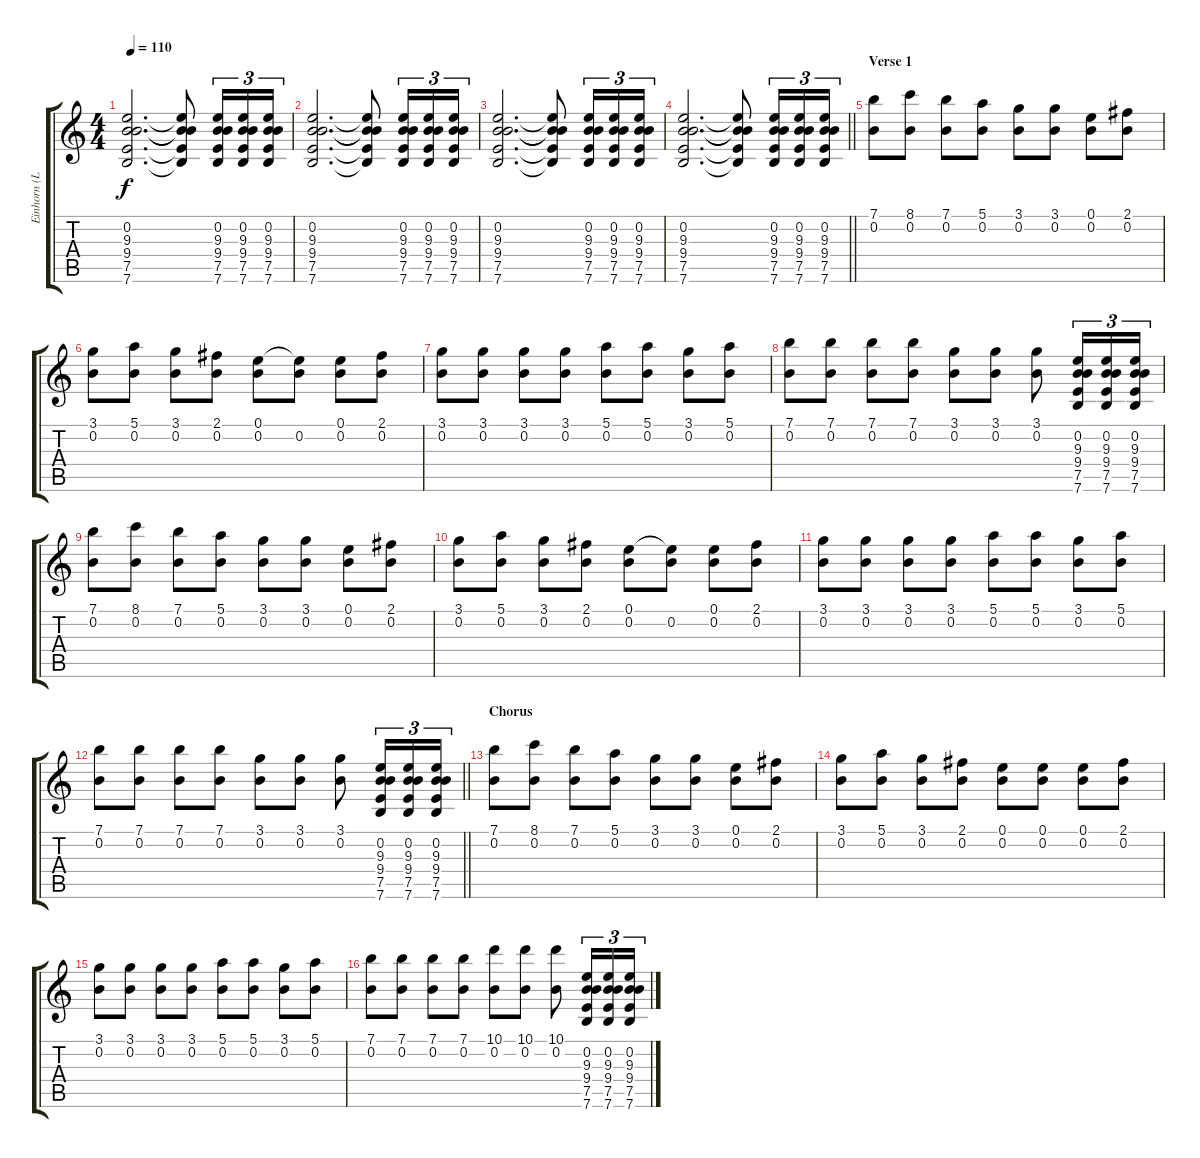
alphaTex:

\track ("Einhorn (Lute/Ac. Guitar)" "Einhorn (L") {instrument acousticguitarsteel}
\staff {score tabs}
\tuning (E4 B3 G3 D3 A2 E2) {hide}
\ts (4 4)
\tempo 110
\clef g2
\ks c
(0.2 9.3 9.4 7.5 7.6).2{d dy f} (0.2{t} 9.3{t} 9.4{t} 7.5{t} 7.6{t}).8 (0.2 9.3 9.4 7.5 7.6).16{tu (3 2)} (0.2 9.3 9.4 7.5 7.6).16{tu (3 2)} (0.2 9.3 9.4 7.5 7.6).16{tu (3 2)} |
(0.2 9.3 9.4 7.5 7.6).2{d} (0.2{t} 9.3{t} 9.4{t} 7.5{t} 7.6{t}).8 (0.2 9.3 9.4 7.5 7.6).16{tu (3 2)} (0.2 9.3 9.4 7.5 7.6).16{tu (3 2)} (0.2 9.3 9.4 7.5 7.6).16{tu (3 2)} |
(0.2 9.3 9.4 7.5 7.6).2{d} (0.2{t} 9.3{t} 9.4{t} 7.5{t} 7.6{t}).8 (0.2 9.3 9.4 7.5 7.6).16{tu (3 2)} (0.2 9.3 9.4 7.5 7.6).16{tu (3 2)} (0.2 9.3 9.4 7.5 7.6).16{tu (3 2)} |
\barLineRight lightlight
(0.2 9.3 9.4 7.5 7.6).2{d} (0.2{t} 9.3{t} 9.4{t} 7.5{t} 7.6{t}).8 (0.2 9.3 9.4 7.5 7.6).16{tu (3 2)} (0.2 9.3 9.4 7.5 7.6).16{tu (3 2)} (0.2 9.3 9.4 7.5 7.6).16{tu (3 2)} |
\section ("" "Verse 1")
(7.1 0.2).8 (8.1 0.2).8 (7.1 0.2).8 (5.1 0.2).8 (3.1 0.2).8 (3.1 0.2).8 (0.1 0.2).8 (2.1 0.2).8 |
(3.1 0.2).8 (5.1 0.2).8 (3.1 0.2).8 (2.1 0.2).8 (0.1 0.2).8 (0.1{t} 0.2).8 (0.1 0.2).8 (2.1 0.2).8 |
(3.1 0.2).8 (3.1 0.2).8 (3.1 0.2).8 (3.1 0.2).8 (5.1 0.2).8 (5.1 0.2).8 (3.1 0.2).8 (5.1 0.2).8 |
(7.1 0.2).8 (7.1 0.2).8 (7.1 0.2).8 (7.1 0.2).8 (3.1 0.2).8 (3.1 0.2).8 (3.1 0.2).8 (0.2 9.3 9.4 7.5 7.6).16{tu (3 2)} (0.2 9.3 9.4 7.5 7.6).16{tu (3 2)} (0.2 9.3 9.4 7.5 7.6).16{tu (3 2)} |
(7.1 0.2).8 (8.1 0.2).8 (7.1 0.2).8 (5.1 0.2).8 (3.1 0.2).8 (3.1 0.2).8 (0.1 0.2).8 (2.1 0.2).8 |
(3.1 0.2).8 (5.1 0.2).8 (3.1 0.2).8 (2.1 0.2).8 (0.1 0.2).8 (0.1{t} 0.2).8 (0.1 0.2).8 (2.1 0.2).8 |
(3.1 0.2).8 (3.1 0.2).8 (3.1 0.2).8 (3.1 0.2).8 (5.1 0.2).8 (5.1 0.2).8 (3.1 0.2).8 (5.1 0.2).8 |
\barLineRight lightlight
(7.1 0.2).8 (7.1 0.2).8 (7.1 0.2).8 (7.1 0.2).8 (3.1 0.2).8 (3.1 0.2).8 (3.1 0.2).8 (0.2 9.3 9.4 7.5 7.6).16{tu (3 2)} (0.2 9.3 9.4 7.5 7.6).16{tu (3 2)} (0.2 9.3 9.4 7.5 7.6).16{tu (3 2)} |
\section ("" "Chorus")
(7.1 0.2).8 (8.1 0.2).8 (7.1 0.2).8 (5.1 0.2).8 (3.1 0.2).8 (3.1 0.2).8 (0.1 0.2).8 (2.1 0.2).8 |
(3.1 0.2).8 (5.1 0.2).8 (3.1 0.2).8 (2.1 0.2).8 (0.1 0.2).8 (0.1 0.2).8 (0.1 0.2).8 (2.1 0.2).8 |
(3.1 0.2).8 (3.1 0.2).8 (3.1 0.2).8 (3.1 0.2).8 (5.1 0.2).8 (5.1 0.2).8 (3.1 0.2).8 (5.1 0.2).8 |
(7.1 0.2).8 (7.1 0.2).8 (7.1 0.2).8 (7.1 0.2).8 (10.1 0.2).8 (10.1 0.2).8 (10.1 0.2).8 (0.2 9.3 9.4 7.5 7.6).16{tu (3 2)} (0.2 9.3 9.4 7.5 7.6).16{tu (3 2)} (0.2 9.3 9.4 7.5 7.6).16{tu (3 2)}
